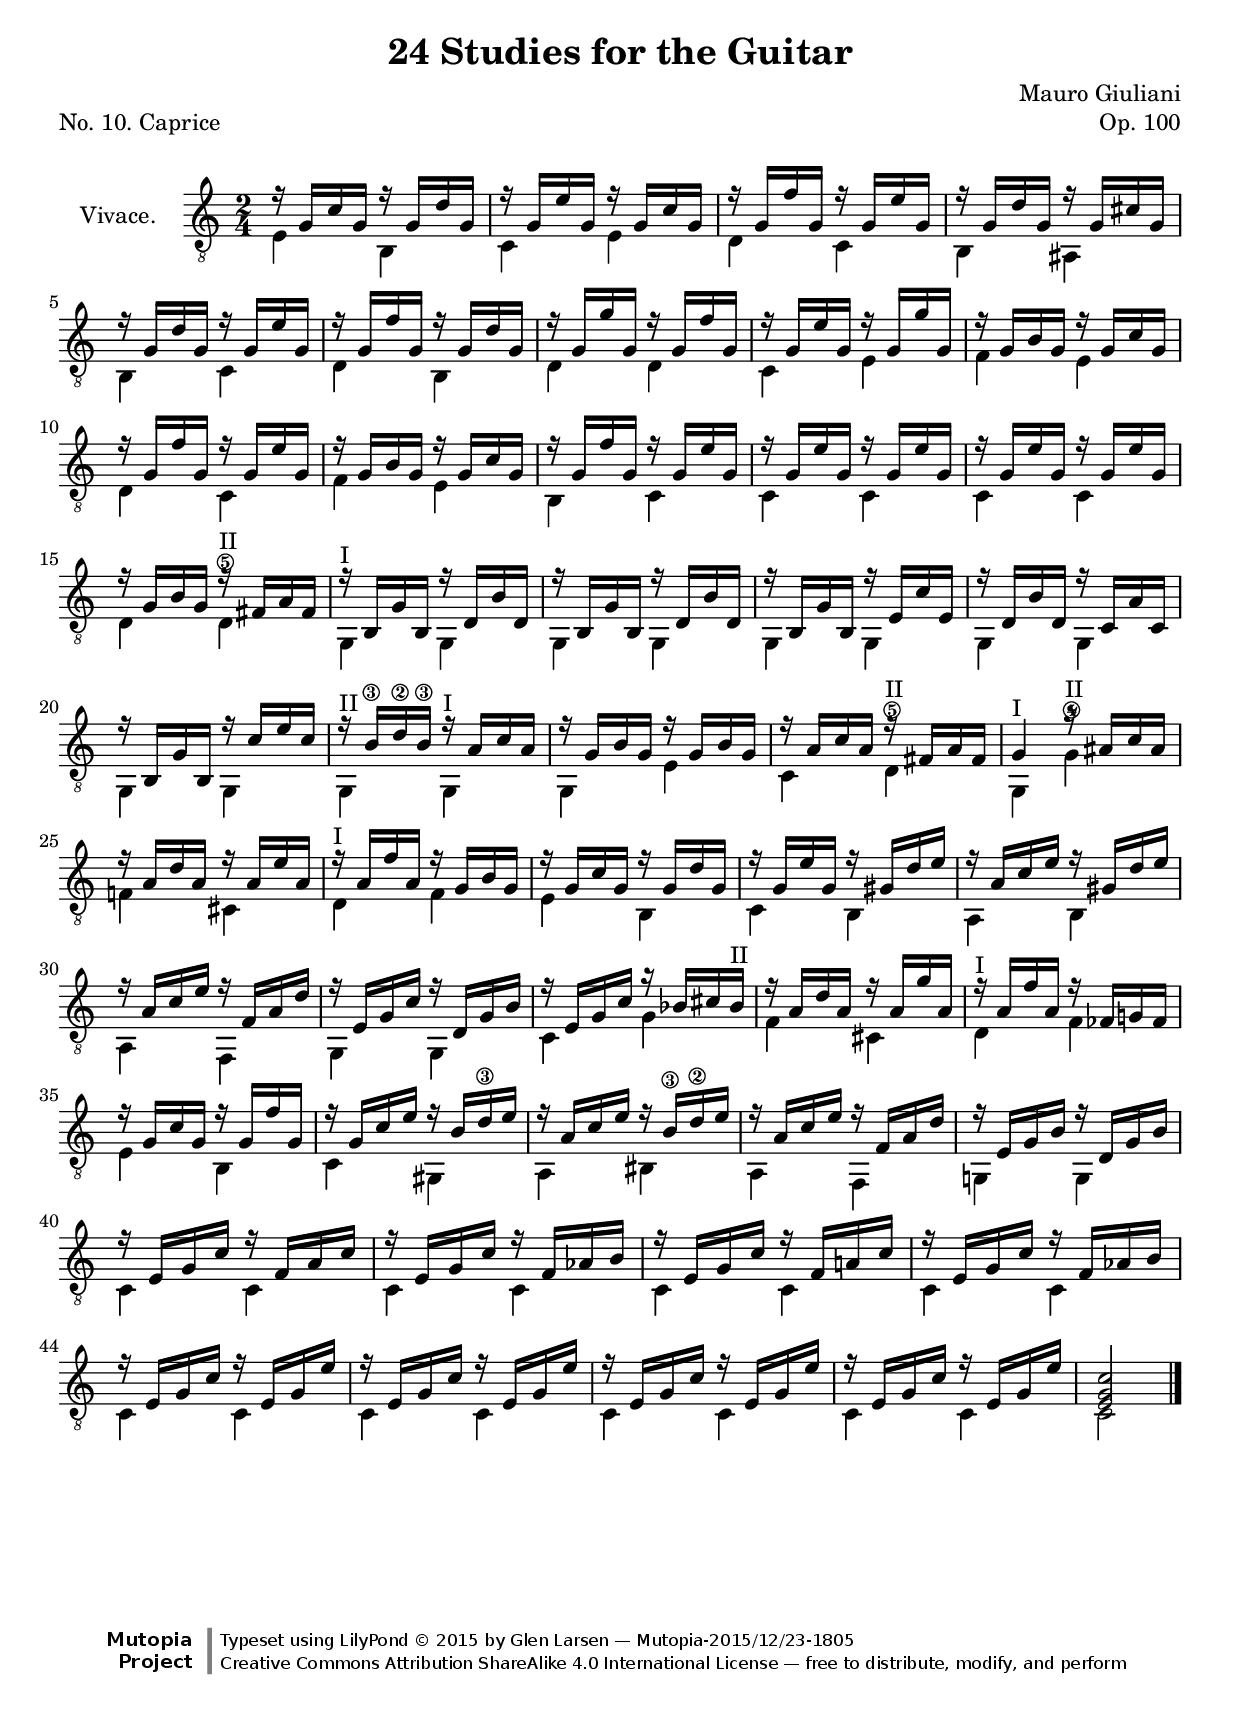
\version "2.19.32"

\header {
  title = "24 Studies for the Guitar"
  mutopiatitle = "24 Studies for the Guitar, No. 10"
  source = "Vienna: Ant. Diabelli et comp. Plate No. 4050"
  %source = "Statens musikbibliotek - The Music Library of Sweden"
  date = "c.1832"
  composer = "Mauro Giuliani"
  opus = "Op. 100"
  piece = "No. 10. Caprice"
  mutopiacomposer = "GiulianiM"
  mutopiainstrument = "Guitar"
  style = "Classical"
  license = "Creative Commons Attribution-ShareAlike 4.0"
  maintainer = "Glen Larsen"
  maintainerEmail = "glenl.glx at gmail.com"

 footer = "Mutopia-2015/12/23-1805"
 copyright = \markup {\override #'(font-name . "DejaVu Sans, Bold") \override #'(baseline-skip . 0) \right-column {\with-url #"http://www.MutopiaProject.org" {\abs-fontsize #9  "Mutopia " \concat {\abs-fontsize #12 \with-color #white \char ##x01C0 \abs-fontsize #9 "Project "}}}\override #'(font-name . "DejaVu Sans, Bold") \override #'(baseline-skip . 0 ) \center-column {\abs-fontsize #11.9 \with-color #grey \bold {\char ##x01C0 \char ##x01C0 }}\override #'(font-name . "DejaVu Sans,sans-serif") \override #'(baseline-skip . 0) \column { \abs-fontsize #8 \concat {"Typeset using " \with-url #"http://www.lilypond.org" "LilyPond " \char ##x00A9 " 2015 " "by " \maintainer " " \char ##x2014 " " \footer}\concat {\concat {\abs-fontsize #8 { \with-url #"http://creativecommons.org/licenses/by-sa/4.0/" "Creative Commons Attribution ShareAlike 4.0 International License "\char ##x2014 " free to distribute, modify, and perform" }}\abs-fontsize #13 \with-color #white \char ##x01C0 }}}
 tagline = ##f
}

\paper {
  % add space between composer/opus markup and first staff
  markup-system-spacing #'padding = #3
  % add a little space between composer and opus
  markup-markup-spacing #'padding = #1.2
  top-margin = #8
  bottom-margin = #10
}

\layout {
  indent = 60\pt
  short-indent = 0\pt
}

upperVoice = \relative c' {
  \voiceOne
  r16 g[ c g] r g[ d' g,] |
  r16 g[ e' g,] r g[ c g] |
  r16 g[ f' g,] r g[ e' g,] |
  r16 g[ d' g,] r g[ cis g] |
  %
  r16 g[ d' g,] r g[ e' g,] |
  r16 g[ f' g,] r g[ d' g,] |
  r16 g[ g' g,] r g[ f' g,] |
  r16 g[ e' g,] r g[ g' g,] |
  r16 g[ b g] r g[ c g] |
  r16 g[ f' g,] r g[ e' g,] |
  %
  r16 g[ b g] r g[ c g] |
  r16 g[ f' g,] r g[ e' g,] |
  r16 g[ e' g,] r g[ e' g,] |
  r16 g[ e' g,] r g[ e' g,] |
  r16 g[ b g] r^\markup{"II"} fis[ a fis] |
  r16^\markup{"I"} b,[ g' b,] r d[ b' d,] |
  %
  r16 b[ g' b,] r d[ b' d, ] |
  r16 b[ g' b,] r e[ c' e,] |
  r16 d[ b' d,] r c[ a' c,] |
  r16 b[ g' b,] r c'[ e c] |
  r16^\markup{"II"} b\3[ d\2 b\3] r^\markup{"I"} a[ c a] |
  %
  r16 g[ b g] r g[ b g] |
  r16 a[ c a] r fis [ a fis] |
  g4^\markup{"I"} r16 ais [ c ais] |
  r16 a[ d a] r a[ e' a,] |
  r16^\markup{"I"} a[ f' a,] r g[ b g] |
  r16 g[ c g] r g[ d' g,] |
  %
  r16 g[ e' g,] r gis[ d' e] |
  r16 a,[ c e] r gis,[ d' e] |
  r16 a,[ c e] r f,[ a d] |
  r16 e,[ g c] r d,[ g b] |
  r16 e,[ g c] r bes[ cis bes^\markup{"II"} ] |
  %
  r16 a[ d a] r a[ g' a,] |
  r16^\markup{"I"} a[ f' a,] r fes[ g! fes] | % fes as original
  r16 g[ c g] r g[ f' g,] |
  r16 g[ c e] r b[ d\3 e] |
  r16 a,[ c e] r b\3[ d\2 e] |
  r16 a,[ c e] r f,[ a d] |	% check other sources
  %
  r16 e,[ g b] r d,[ g b] |	% e,[ g c] ??? corrected manually
  r16 e,[ g c] r f,[ a c] |
  r16 e,[ g c] r f,[ aes b] |
  r16 e,[ g c] r f,[ a! c] |
  r16 e,[ g c] r f,[ aes b] |
  %
  \repeat unfold 4 { r16 e,[ g c] r e,[ g e'] | }
  <e, g c>2
  \bar "|."
}

lowerVoice = \relative c {
  \voiceTwo
  e4 b |
  c4 e |
  d4 c |
  b4 ais |			% b4 or c4?
  %
  b4 c |
  d4 b |
  d4 d |
  c4 e |
  f4 e |
  d4 c |
  %
  f4 e |
  b4 c |
  c4 c |
  c4 c |
  d4 d\5 |
  g,4 g |
  %
  \repeat unfold 5 { g4 g | }
  %
  g4 e' |
  c4 d\5^\markup{"II"} |
  g,4 g'\4^\markup{"II"} |
  f!4 cis |
  d4 f |
  e4 b |
  %
  c4 b |
  a4 b |
  a4 f |
  g4 g |
  c4 g' |
  %
  f4 cis |
  d4 f |
  e4 b |
  c4 gis |
  a4 bis |
  a4 f |
  %
  g!4 g |
  \repeat unfold 4 { c4 c | }
  %
  \repeat unfold 4 { c4 c | }
  c2
}

\score {
  <<
    \new Staff = "Guitar"
    <<
      \set Staff.instrumentName = #"Vivace."
      \set Staff.midiInstrument = #"acoustic guitar (nylon)"
      \clef "treble_8"
      \key c \major
      \time 2/4
      \context Voice = "upperVoice" \upperVoice
      \context Voice = "lowerVoice" \lowerVoice
    >>
%{
    \new TabStaff = "guitar tab"
    <<
      \clef moderntab
      \context TabVoice = "upperVoice" \upperVoice
      \context TabVoice = "lowerVoice" \lowerVoice
    >>
%}
  >>
  \layout {}
  \midi {
    \tempo 4 = 92
  }
}
